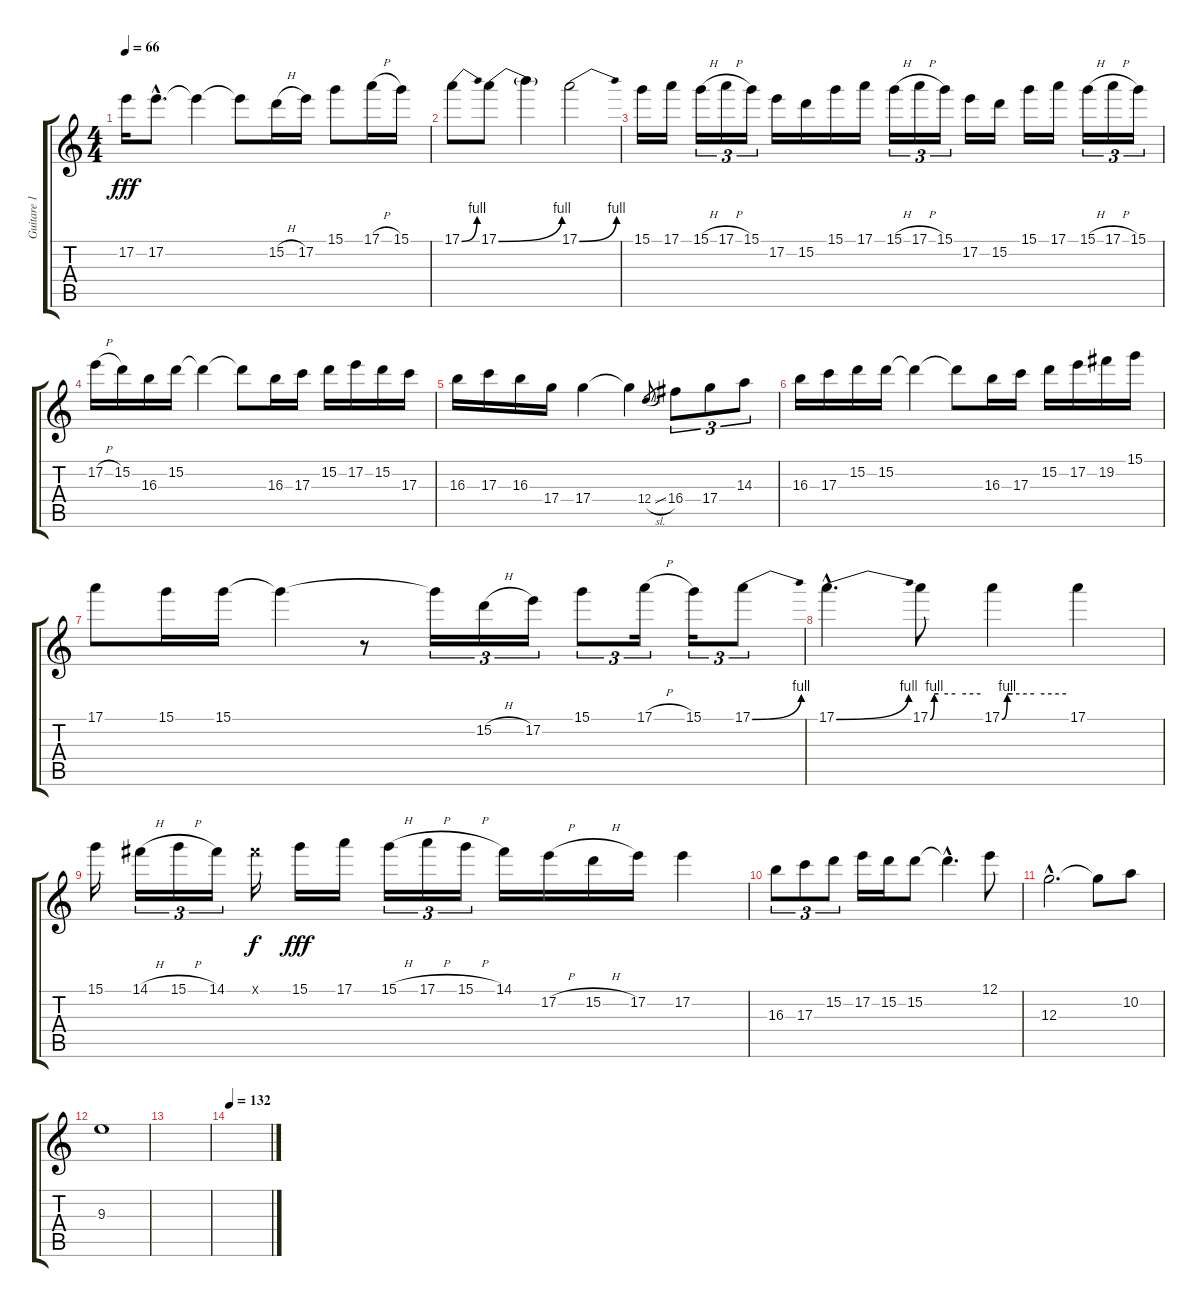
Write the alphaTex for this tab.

\track ("Guitare 1 / solo" "Guitare 1 ") {instrument acousticguitarsteel}
\staff {score tabs}
\tuning (E4 B3 G3 D3 A2 E2) {hide}
\ts (4 4)
\tempo 66
\clef g2
\ks c
17.2.16{dy fff} 17.2{hac}.8{d} 17.2{t}.4 17.2{t}.8 15.2{h}.16 17.2.16 15.1.8 17.1{h}.16 15.1.16 |
17.1{be (bend 0 0 60 4)}.8 17.1{be (bend 0 0 60 4)}.8 17.1{t}.4 17.1{be (bend 0 0 60 4)}.2 |
15.1.16 17.1.16 15.1{h}.16{tu (3 2)} 17.1{h}.16{tu (3 2)} 15.1.16{tu (3 2)} 17.2.16 15.2.16 15.1.16 17.1.16 15.1{h}.16{tu (3 2)} 17.1{h}.16{tu (3 2)} 15.1.16{tu (3 2)} 17.2.16 15.2.16 15.1.16 17.1.16 15.1{h}.16{tu (3 2)} 17.1{h}.16{tu (3 2)} 15.1.16{tu (3 2)} |
17.2{h}.16 15.2.16 16.3.16 15.2.16 15.2{t}.4 15.2{t}.8 16.3.16 17.3.16 15.2.16 17.2.16 15.2.16 17.3.16 |
16.3.16 17.3.16 16.3.16 17.4.16 17.4.4 17.4{t}.4 12.4{sl}.8{gr} 16.4.8{tu (3 2)} 17.4.8{tu (3 2)} 14.3.8{tu (3 2)} |
16.3.16 17.3.16 15.2.16 15.2.16 15.2{t}.4 15.2{t}.8 16.3.16 17.3.16 15.2.16 17.2.16 19.2.16 15.1.16 |
17.1.8 15.1.16 15.1.16 15.1{t}.4 r.8 15.1{t}.16{tu (3 2)} 15.2{h}.16{tu (3 2)} 17.2.16{tu (3 2)} 15.1.8{tu (3 2)} 17.1{h}.16{tu (3 2)} 15.1.16{tu (3 2)} 17.1{be (bend 0 0 60 4)}.8{tu (3 2)} |
17.1{be (bend 0 0 60 4) hac}.4{d} 17.1{be (custom 0 0 5 4 10 4 30 4 60 4)}.8 17.1{be (custom 0 0 5 4 10 4 30 4 60 4)}.4 17.1.4 |
15.1.16 14.1{h}.16{tu (3 2)} 15.1{h}.16{tu (3 2)} 14.1.16{tu (3 2)} 14.1{x}.16{dy f} 15.1.16{dy fff} 17.1.16 15.1{h}.16{tu (3 2)} 17.1{h}.16{tu (3 2)} 15.1{h}.16{tu (3 2)} 14.1.16 17.2{h}.16 15.2{h}.16 17.2.16 17.2.4 |
16.3.8{tu (3 2)} 17.3.8{tu (3 2)} 15.2.8{tu (3 2)} 17.2.16 15.2.16 15.2.8 15.2{hac t}.4{d} 12.1.8 |
12.3{hac}.2{d} 12.3{t}.8 10.2.8 |
9.3.1 |
|
\tempo 132
